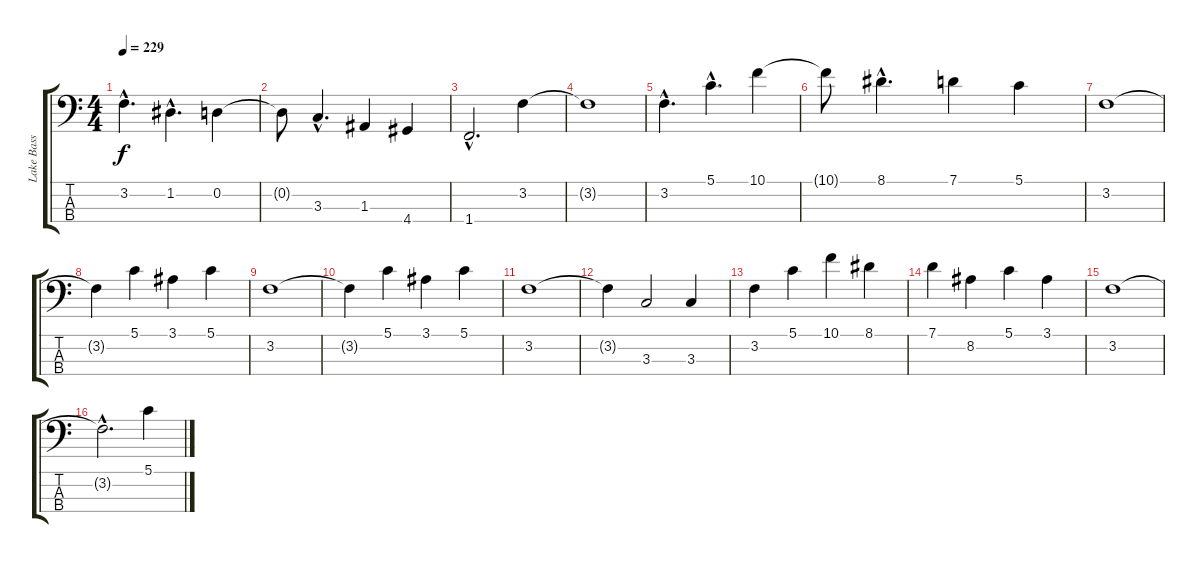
\track ("Lake Bass" "Lake Bass") {instrument electricbasspick}
\staff {score tabs}
\tuning (G2 D2 A1 E1) {hide}
\ts (4 4)
\tempo 229
\clef f4
\ks c
3.2{hac}.4{d dy f} 1.2{hac}.4{d} 0.2.4 |
0.2{t}.8 3.3{hac}.4{d} 1.3.4 4.4.4 |
1.4{hac}.2{d} 3.2.4 |
3.2{t}.1 |
3.2{hac}.4{d} 5.1{hac}.4{d} 10.1.4 |
10.1{t}.8 8.1{hac}.4{d} 7.1.4 5.1.4 |
3.2.1 |
3.2{t}.4 5.1.4 3.1.4 5.1.4 |
3.2.1 |
3.2{t}.4 5.1.4 3.1.4 5.1.4 |
3.2.1 |
3.2{t}.4 3.3.2 3.3.4 |
3.2.4 5.1.4 10.1.4 8.1.4 |
7.1.4 8.2.4 5.1.4 3.1.4 |
3.2.1 |
3.2{hac t}.2{d} 5.1.4
